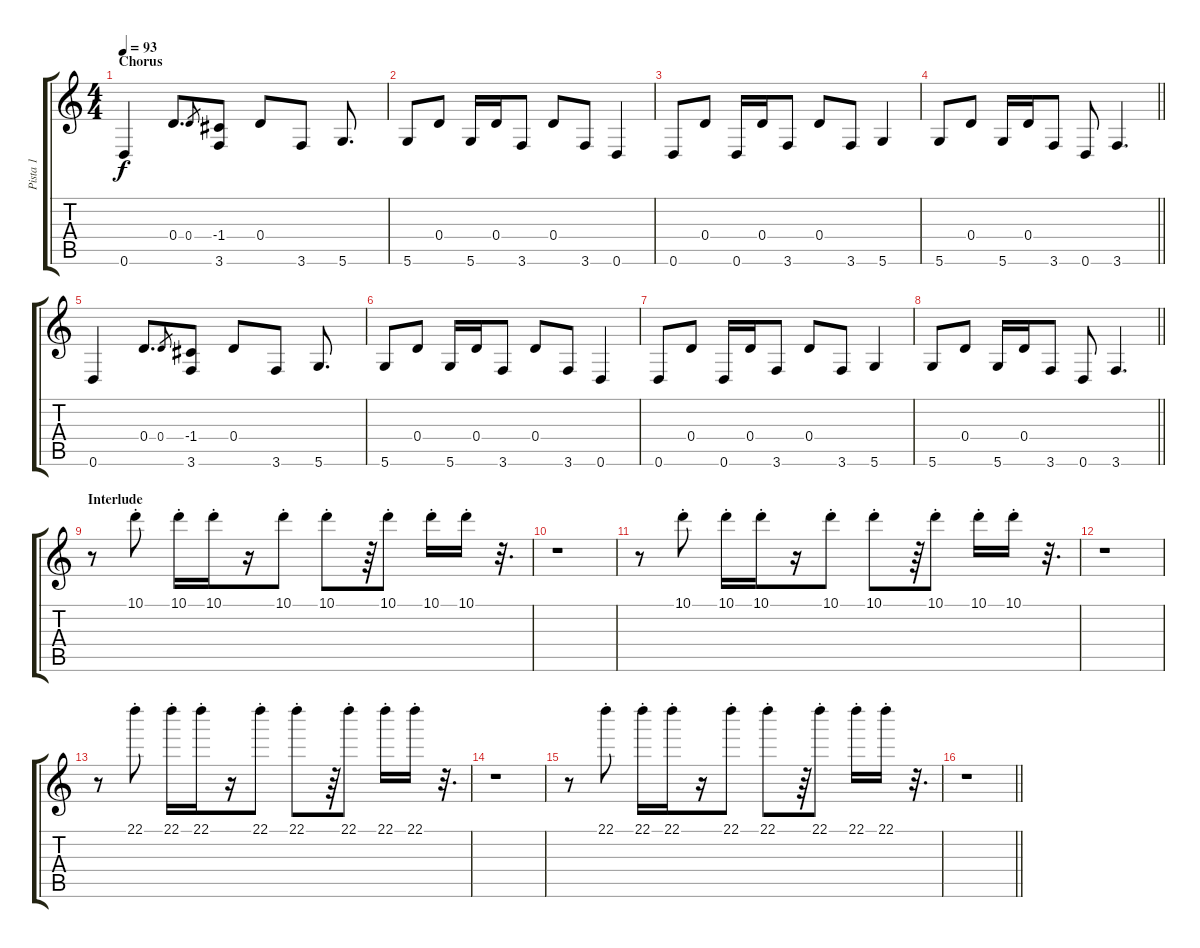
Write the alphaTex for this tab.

\track ("Pista 1" "Pista 1") {instrument distortionguitar}
\staff {score tabs}
\tuning (E4 B3 G3 D3 A2 D2) {hide}
\ts (4 4)
\section ("" "Chorus")
\tempo 93
\clef g2
\ks c
0.6.4{dy f} 0.4.8{d} 0.4.8{gr} (-1.4 3.6).8 0.4.8 3.6.8 5.6.8{d} |
5.6.8 0.4.8 5.6.16 0.4.16 3.6.8 0.4.8 3.6.8 0.6.4 |
0.6.8 0.4.8 0.6.16 0.4.16 3.6.8 0.4.8 3.6.8 5.6.4 |
\barLineRight lightlight
5.6.8 0.4.8 5.6.16 0.4.16 3.6.8 0.6.8 3.6.4{d} |
0.6.4 0.4.8{d} 0.4.8{gr} (-1.4 3.6).8 0.4.8 3.6.8 5.6.8{d} |
5.6.8 0.4.8 5.6.16 0.4.16 3.6.8 0.4.8 3.6.8 0.6.4 |
0.6.8 0.4.8 0.6.16 0.4.16 3.6.8 0.4.8 3.6.8 5.6.4 |
\barLineRight lightlight
5.6.8 0.4.8 5.6.16 0.4.16 3.6.8 0.6.8 3.6.4{d} |
\section ("" "Interlude")
r.8 10.1{st}.8 10.1{st}.16 10.1{st}.16 r.16 10.1{st}.8 10.1{st}.8 r.64 10.1{st}.8 10.1{st}.16 10.1{st}.16 r.32{d} |
r.1 |
r.8 10.1{st}.8 10.1{st}.16 10.1{st}.16 r.16 10.1{st}.8 10.1{st}.8 r.64 10.1{st}.8 10.1{st}.16 10.1{st}.16 r.32{d} |
r.1 |
r.8 22.1{st}.8 22.1{st}.16 22.1{st}.16 r.16 22.1{st}.8 22.1{st}.8 r.64 22.1{st}.8 22.1{st}.16 22.1{st}.16 r.32{d} |
r.1 |
r.8 22.1{st}.8 22.1{st}.16 22.1{st}.16 r.16 22.1{st}.8 22.1{st}.8 r.64 22.1{st}.8 22.1{st}.16 22.1{st}.16 r.32{d} |
\barLineRight lightlight
r.1
